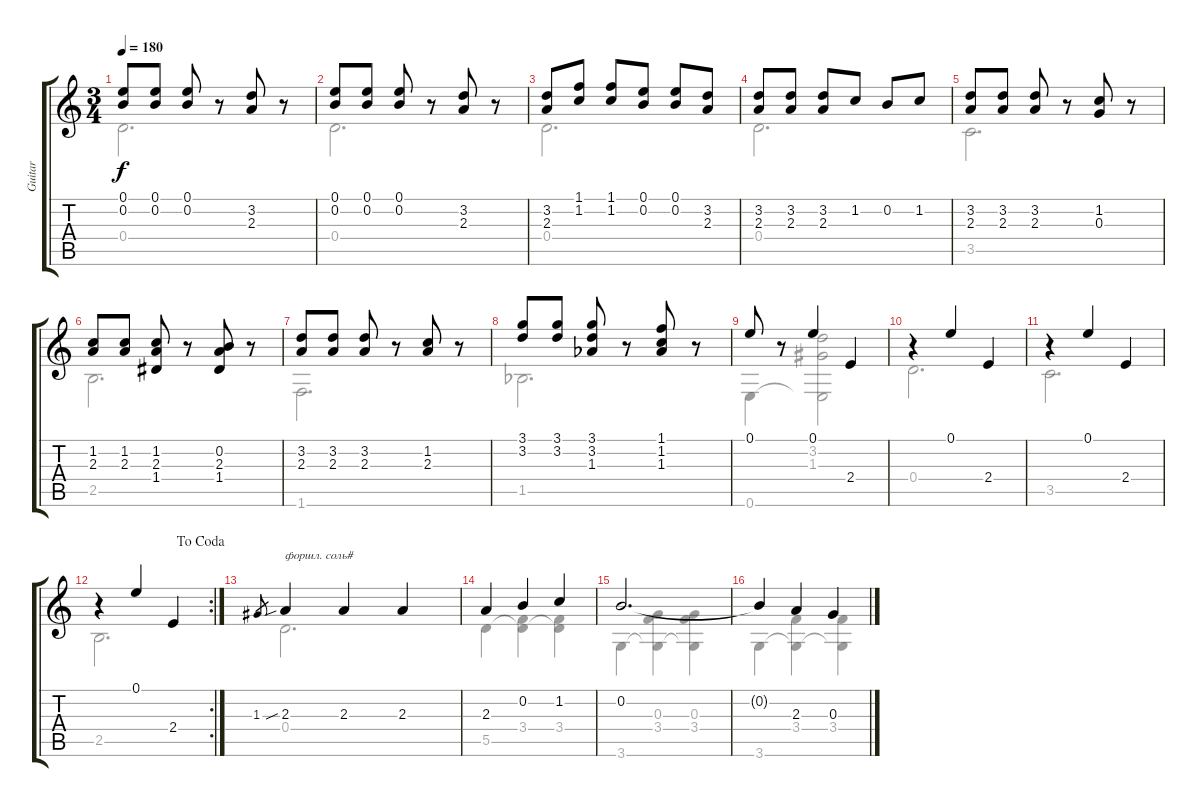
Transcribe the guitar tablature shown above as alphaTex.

\track ("Guitar" "Guitar") {instrument acousticguitarnylon}
\staff {score tabs}
\tuning (E4 B3 G3 D3 A2 E2) {hide}
\voice
\ts (3 4)
\tempo 180
\clef g2
\ks c
(0.1 0.2).8{dy f} (0.1 0.2).8 (0.1 0.2).8 r.8 (3.2 2.3).8 r.8 |
(0.1 0.2).8 (0.1 0.2).8 (0.1 0.2).8 r.8 (3.2 2.3).8 r.8 |
(3.2 2.3).8 (1.1 1.2).8 (1.1 1.2).8 (0.1 0.2).8 (0.1 0.2).8 (3.2 2.3).8 |
(3.2 2.3).8 (3.2 2.3).8 (3.2 2.3).8 1.2.8 0.2.8 1.2.8 |
(3.2 2.3).8 (3.2 2.3).8 (3.2 2.3).8 r.8 (1.2 0.3).8 r.8 |
(1.2 2.3).8 (1.2 2.3).8 (1.2 2.3 1.4).8 r.8 (0.2 2.3 1.4).8 r.8 |
(3.2 2.3).8 (3.2 2.3).8 (3.2 2.3).8 r.8 (1.2 2.3).8 r.8 |
(3.1 3.2).8 (3.1 3.2).8 (3.1 3.2 1.3{acc b}).8 r.8 (1.1 1.2 1.3{acc b}).8 r.8 |
0.1.8 r.8 0.1.4 2.4.4 |
r.4 0.1.4 2.4.4 |
r.4 0.1.4 2.4.4 |
\rc 2
\jump dacoda
r.4 0.1.4 2.4.4 |
1.3.8{gr} 2.3{sib}.4{txt "форшл. соль#"} 2.3.4 2.3.4 |
2.3.4 0.2.4 1.2.4 |
0.2.2{d} |
0.2{t}.4 2.3.4 0.3.4
\voice
\clef g2
\ottava regular
\simile none
\ks c
0.4.2{d dy f} |
0.4.2{d} |
0.4.2{d} |
0.4.2{d} |
3.5.2{d} |
2.5.2{d} |
1.6.2{d} |
1.5{acc b}.2{d} |
0.6.4 (3.2 1.3 0.6{t}).2 |
0.4.2{d} |
3.5.2{d} |
2.5.2{d} |
0.4.2{d} |
5.5.4 (3.4 5.5{t}).4 (3.4 5.5{t}).4 |
3.6.4 (0.3 3.4 3.6{t}).4 (0.3 3.4 3.6{t}).4 |
3.6.4 (3.4 3.6{t}).4 (3.4 3.6{t}).4
